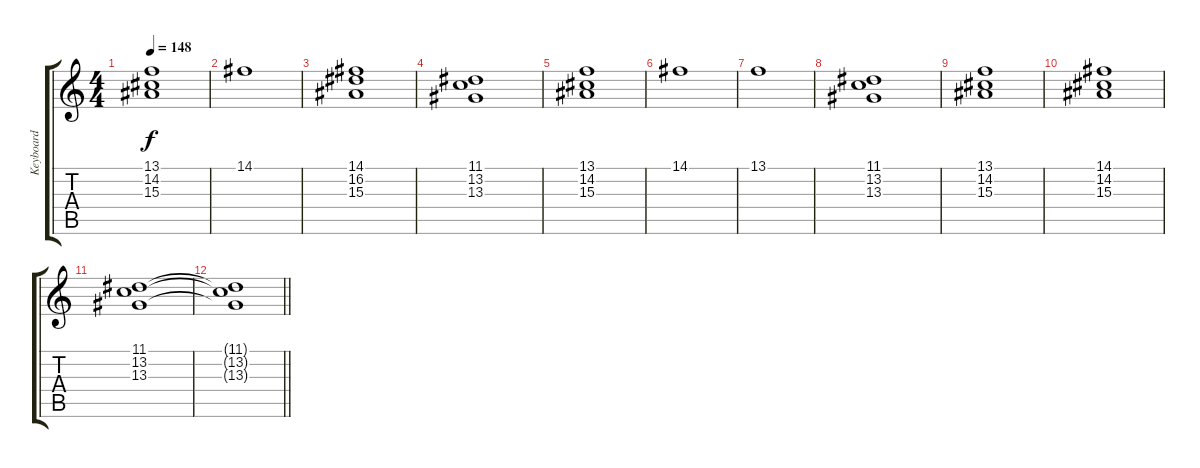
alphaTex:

\track ("Keyboard" "Keyboard") {instrument stringensemble1}
\staff {score tabs}
\tuning (E4 B3 G3 D3 A2 E2) {hide}
\ts (4 4)
\tempo 148
\clef g2
\ks c
(13.1 14.2 15.3).1{dy f} |
14.1.1 |
(14.1 16.2 15.3).1 |
(11.1 13.2 13.3).1 |
(13.1 14.2 15.3).1 |
14.1.1 |
13.1.1 |
(11.1 13.2 13.3).1 |
(13.1 14.2 15.3).1 |
(14.1 14.2 15.3).1 |
(11.1 13.2 13.3).1 |
\barLineRight lightlight
(11.1{t} 13.2{t} 13.3{t}).1
